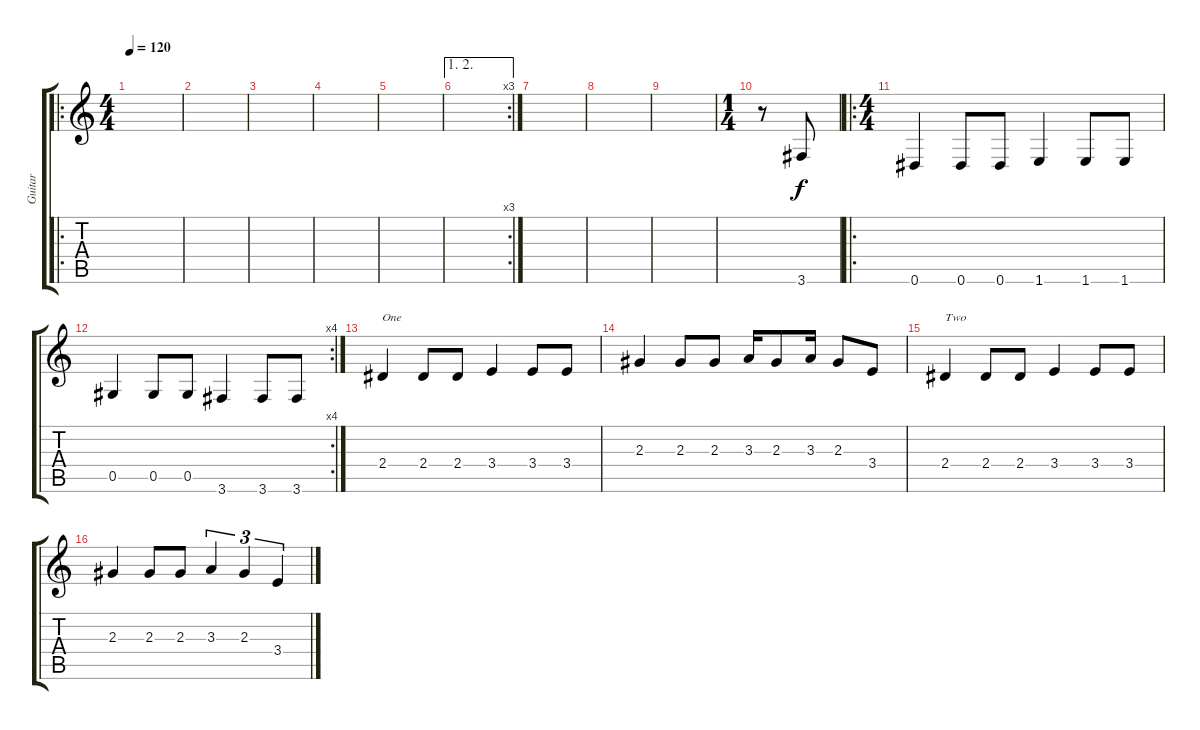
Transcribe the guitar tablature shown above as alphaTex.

\track ("Guitar" "Guitar") {instrument distortionguitar}
\staff {score tabs}
\tuning (Eb4 Bb3 Gb3 Db3 Ab2 Eb2) {hide}
\ro
\ts (4 4)
\tempo 120
\tempo 100
\tempo 120
\clef g2
\ks c
|
|
|
|
|
\ae (1 2)
\rc 3
|
|
|
|
\ts (1 4)
r.8 3.6.8 |
\ro
\ts (4 4)
0.6.4 0.6.8 0.6.8 1.6.4 1.6.8 1.6.8 |
\rc 4
0.5.4 0.5.8 0.5.8 3.6.4 3.6.8 3.6.8 |
2.4.4{txt "One"} 2.4.8 2.4.8 3.4.4 3.4.8 3.4.8 |
2.3.4 2.3.8 2.3.8 3.3.16 2.3.8 3.3.16 2.3.8 3.4.8 |
2.4.4{txt "Two"} 2.4.8 2.4.8 3.4.4 3.4.8 3.4.8 |
2.3.4 2.3.8 2.3.8 3.3.4{tu (3 2)} 2.3.4{tu (3 2)} 3.4.4{tu (3 2)}
